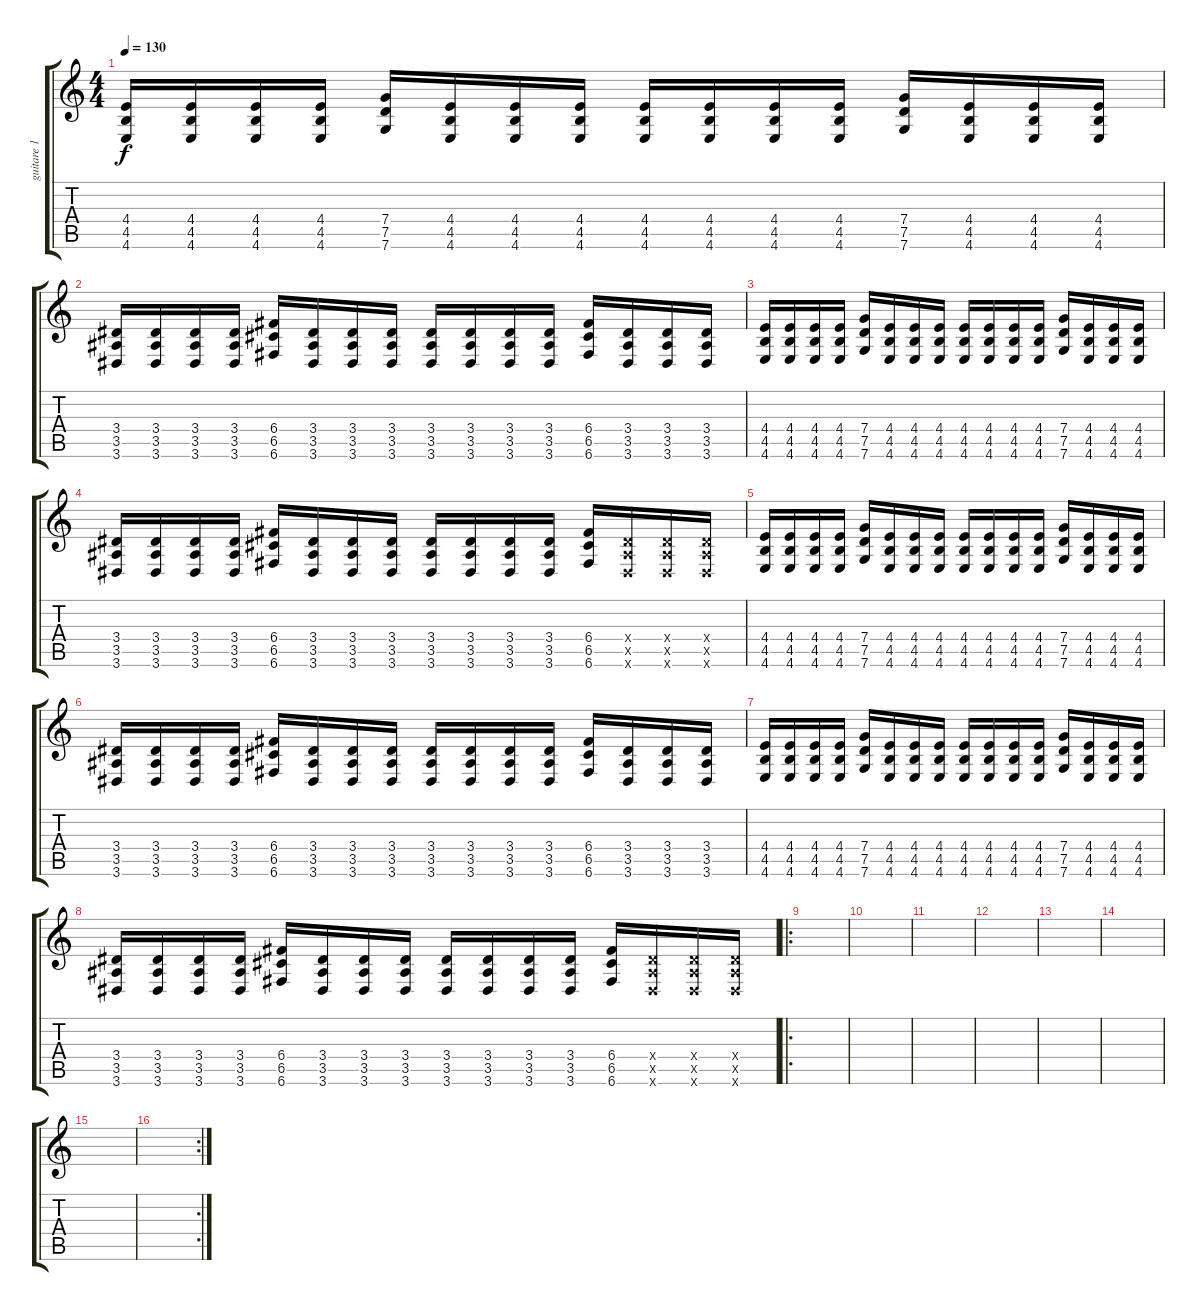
\track ("guitare 1" "guitare 1") {instrument distortionguitar}
\staff {score tabs}
\tuning (D4 A3 F3 C3 G2 C2) {hide}
\ts (4 4)
\tempo 130
\clef g2
\ks c
(4.4 4.5 4.6).16{dy f} (4.4 4.5 4.6).16 (4.4 4.5 4.6).16 (4.4 4.5 4.6).16 (7.4 7.5 7.6).16 (4.4 4.5 4.6).16 (4.4 4.5 4.6).16 (4.4 4.5 4.6).16 (4.4 4.5 4.6).16 (4.4 4.5 4.6).16 (4.4 4.5 4.6).16 (4.4 4.5 4.6).16 (7.4 7.5 7.6).16 (4.4 4.5 4.6).16 (4.4 4.5 4.6).16 (4.4 4.5 4.6).16 |
(3.4 3.5 3.6).16 (3.4 3.5 3.6).16 (3.4 3.5 3.6).16 (3.4 3.5 3.6).16 (6.4 6.5 6.6).16 (3.4 3.5 3.6).16 (3.4 3.5 3.6).16 (3.4 3.5 3.6).16 (3.4 3.5 3.6).16 (3.4 3.5 3.6).16 (3.4 3.5 3.6).16 (3.4 3.5 3.6).16 (6.4 6.5 6.6).16 (3.4 3.5 3.6).16 (3.4 3.5 3.6).16 (3.4 3.5 3.6).16 |
(4.4 4.5 4.6).16 (4.4 4.5 4.6).16 (4.4 4.5 4.6).16 (4.4 4.5 4.6).16 (7.4 7.5 7.6).16 (4.4 4.5 4.6).16 (4.4 4.5 4.6).16 (4.4 4.5 4.6).16 (4.4 4.5 4.6).16 (4.4 4.5 4.6).16 (4.4 4.5 4.6).16 (4.4 4.5 4.6).16 (7.4 7.5 7.6).16 (4.4 4.5 4.6).16 (4.4 4.5 4.6).16 (4.4 4.5 4.6).16 |
(3.4 3.5 3.6).16 (3.4 3.5 3.6).16 (3.4 3.5 3.6).16 (3.4 3.5 3.6).16 (6.4 6.5 6.6).16 (3.4 3.5 3.6).16 (3.4 3.5 3.6).16 (3.4 3.5 3.6).16 (3.4 3.5 3.6).16 (3.4 3.5 3.6).16 (3.4 3.5 3.6).16 (3.4 3.5 3.6).16 (6.4 6.5 6.6).16 (3.4{x} 3.5{x} 3.6{x}).16 (3.4{x} 3.5{x} 3.6{x}).16 (3.4{x} 3.5{x} 3.6{x}).16 |
(4.4 4.5 4.6).16 (4.4 4.5 4.6).16 (4.4 4.5 4.6).16 (4.4 4.5 4.6).16 (7.4 7.5 7.6).16 (4.4 4.5 4.6).16 (4.4 4.5 4.6).16 (4.4 4.5 4.6).16 (4.4 4.5 4.6).16 (4.4 4.5 4.6).16 (4.4 4.5 4.6).16 (4.4 4.5 4.6).16 (7.4 7.5 7.6).16 (4.4 4.5 4.6).16 (4.4 4.5 4.6).16 (4.4 4.5 4.6).16 |
(3.4 3.5 3.6).16 (3.4 3.5 3.6).16 (3.4 3.5 3.6).16 (3.4 3.5 3.6).16 (6.4 6.5 6.6).16 (3.4 3.5 3.6).16 (3.4 3.5 3.6).16 (3.4 3.5 3.6).16 (3.4 3.5 3.6).16 (3.4 3.5 3.6).16 (3.4 3.5 3.6).16 (3.4 3.5 3.6).16 (6.4 6.5 6.6).16 (3.4 3.5 3.6).16 (3.4 3.5 3.6).16 (3.4 3.5 3.6).16 |
(4.4 4.5 4.6).16 (4.4 4.5 4.6).16 (4.4 4.5 4.6).16 (4.4 4.5 4.6).16 (7.4 7.5 7.6).16 (4.4 4.5 4.6).16 (4.4 4.5 4.6).16 (4.4 4.5 4.6).16 (4.4 4.5 4.6).16 (4.4 4.5 4.6).16 (4.4 4.5 4.6).16 (4.4 4.5 4.6).16 (7.4 7.5 7.6).16 (4.4 4.5 4.6).16 (4.4 4.5 4.6).16 (4.4 4.5 4.6).16 |
(3.4 3.5 3.6).16 (3.4 3.5 3.6).16 (3.4 3.5 3.6).16 (3.4 3.5 3.6).16 (6.4 6.5 6.6).16 (3.4 3.5 3.6).16 (3.4 3.5 3.6).16 (3.4 3.5 3.6).16 (3.4 3.5 3.6).16 (3.4 3.5 3.6).16 (3.4 3.5 3.6).16 (3.4 3.5 3.6).16 (6.4 6.5 6.6).16 (3.4{x} 3.5{x} 3.6{x}).16 (3.4{x} 3.5{x} 3.6{x}).16 (3.4{x} 3.5{x} 3.6{x}).16 |
\ro
|
|
|
|
|
|
|
\rc 2
